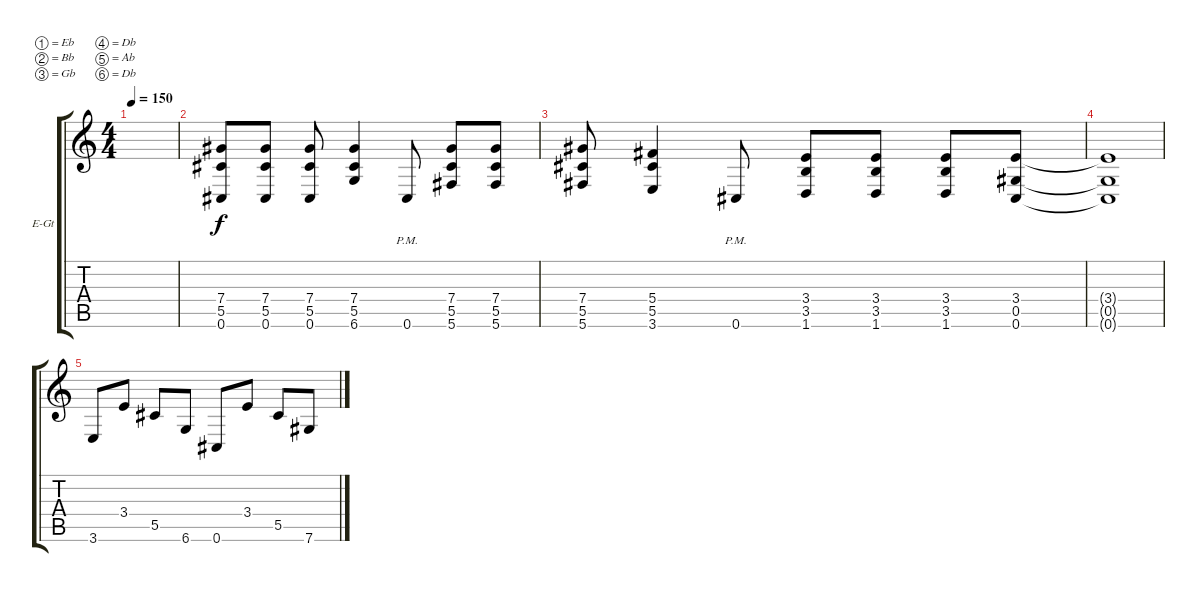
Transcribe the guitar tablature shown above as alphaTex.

\bracketExtendMode groupsimilarinstruments
\firstSystemTrackNameOrientation horizontal
\otherSystemsTrackNameOrientation horizontal
\track ("Low-Gain Guitar" "E-Gt") {instrument distortionguitar}
\staff {score tabs}
\tuning (Eb4 Bb3 Gb3 Db3 Ab2 Db2)
\ts (4 4)
\tempo 150
\clef g2
\ks c
|
(5.5 7.4 0.6).8 (0.6 7.4 5.5).8 (0.6 7.4 5.5).8 (7.4 5.5 6.6).4 0.6{pm}.8 (7.4 5.5 5.6).8 (7.4 5.5 5.6).8 |
(7.4 5.5 5.6).8 (5.4 5.5 3.6).4 0.6{pm}.8 (3.4 3.5 1.6).8 (3.4 3.5 1.6).8 (3.4 3.5 1.6).8 (0.6 0.5 3.4).8 |
(0.6{t} 0.5{t} 3.4{t}).1 |
3.6.8 3.4.8 5.5.8 6.6.8 0.6.8 3.4.8 5.5.8 7.6.8
